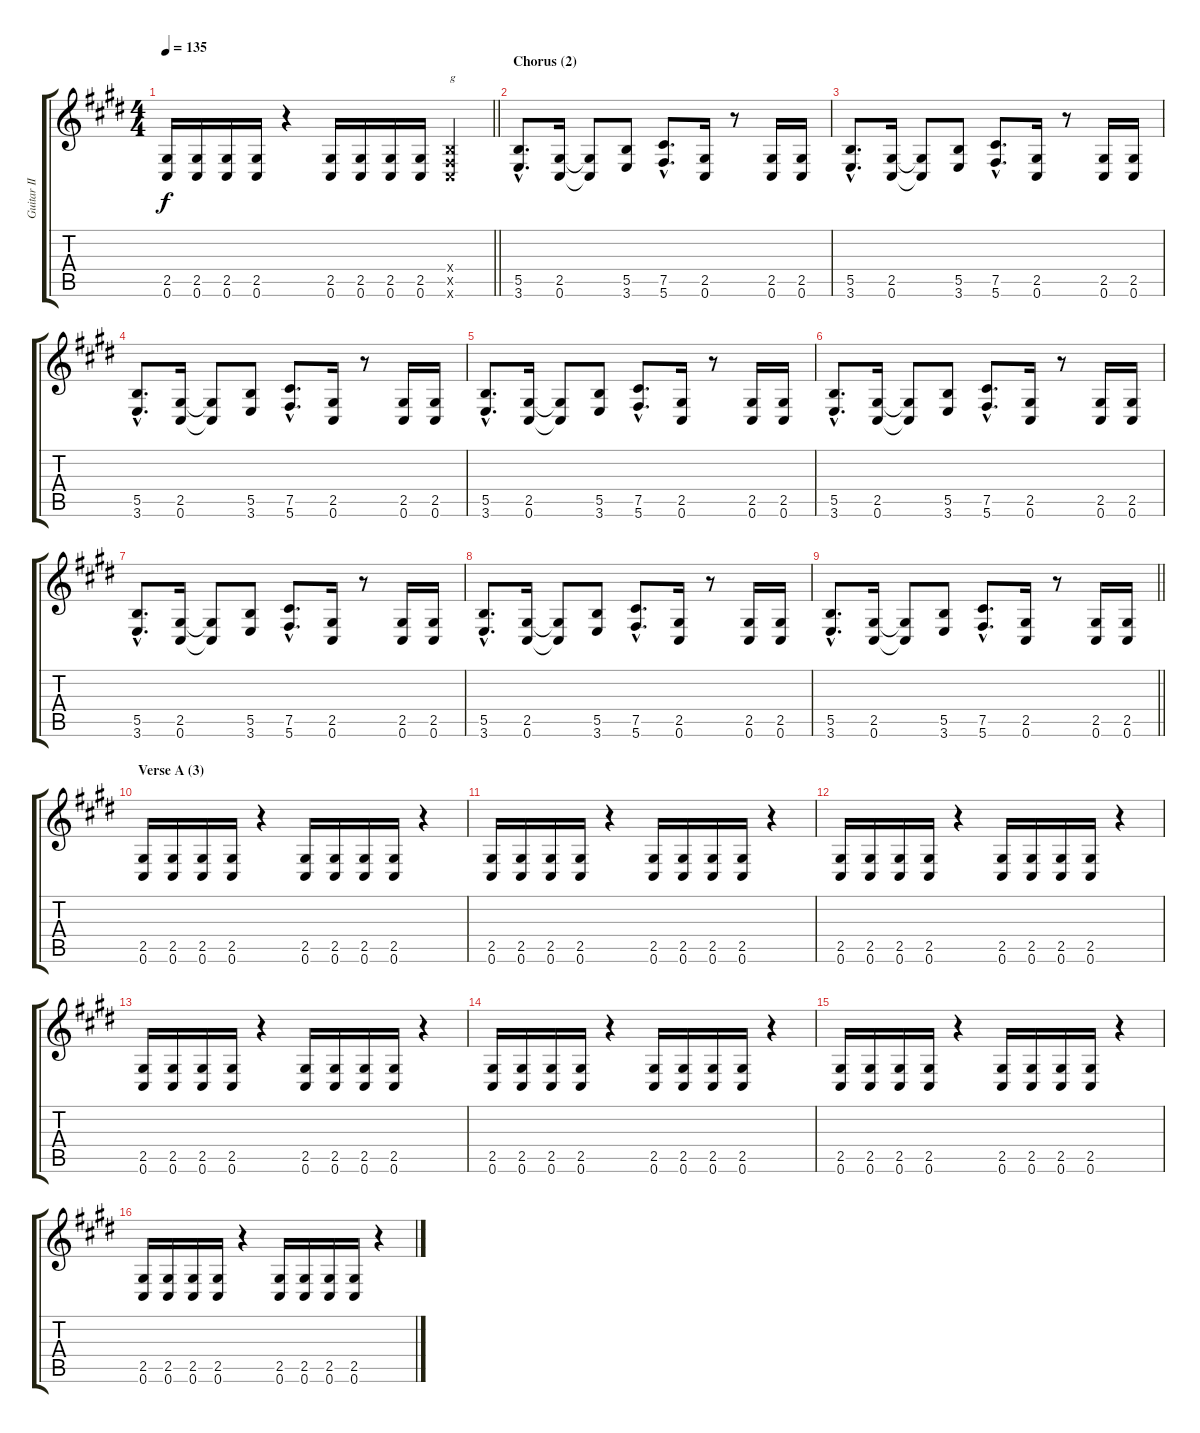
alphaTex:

\track ("Guitar II" "Guitar II") {instrument distortionguitar}
\staff {score tabs}
\tuning (Db4 Ab3 E3 B2 Gb2 Db2) {hide}
\ts (4 4)
\tempo 135
\clef g2
\barLineRight lightlight
\ks c#minor
(2.5 0.6).16{dy f} (2.5 0.6).16 (2.5 0.6).16 (2.5 0.6).16 r.4 (2.5 0.6).16 (2.5 0.6).16 (2.5 0.6).16 (2.5 0.6).16 (0.4{x} 0.5{x} 0.6{x}).4{txt "g"} |
\section ("" "Chorus (2)")
(5.5{hac} 3.6{hac}).8{d} (2.5 0.6).16 (2.5{t} 0.6{t}).8 (5.5 3.6).8 (7.5{hac} 5.6{hac}).8{d} (2.5 0.6).16 r.8 (2.5 0.6).16 (2.5 0.6).16 |
(5.5{hac} 3.6{hac}).8{d} (2.5 0.6).16 (2.5{t} 0.6{t}).8 (5.5 3.6).8 (7.5{hac} 5.6{hac}).8{d} (2.5 0.6).16 r.8 (2.5 0.6).16 (2.5 0.6).16 |
(5.5{hac} 3.6{hac}).8{d} (2.5 0.6).16 (2.5{t} 0.6{t}).8 (5.5 3.6).8 (7.5{hac} 5.6{hac}).8{d} (2.5 0.6).16 r.8 (2.5 0.6).16 (2.5 0.6).16 |
(5.5{hac} 3.6{hac}).8{d} (2.5 0.6).16 (2.5{t} 0.6{t}).8 (5.5 3.6).8 (7.5{hac} 5.6{hac}).8{d} (2.5 0.6).16 r.8 (2.5 0.6).16 (2.5 0.6).16 |
(5.5{hac} 3.6{hac}).8{d} (2.5 0.6).16 (2.5{t} 0.6{t}).8 (5.5 3.6).8 (7.5{hac} 5.6{hac}).8{d} (2.5 0.6).16 r.8 (2.5 0.6).16 (2.5 0.6).16 |
(5.5{hac} 3.6{hac}).8{d} (2.5 0.6).16 (2.5{t} 0.6{t}).8 (5.5 3.6).8 (7.5{hac} 5.6{hac}).8{d} (2.5 0.6).16 r.8 (2.5 0.6).16 (2.5 0.6).16 |
(5.5{hac} 3.6{hac}).8{d} (2.5 0.6).16 (2.5{t} 0.6{t}).8 (5.5 3.6).8 (7.5{hac} 5.6{hac}).8{d} (2.5 0.6).16 r.8 (2.5 0.6).16 (2.5 0.6).16 |
\barLineRight lightlight
(5.5{hac} 3.6{hac}).8{d} (2.5 0.6).16 (2.5{t} 0.6{t}).8 (5.5 3.6).8 (7.5{hac} 5.6{hac}).8{d} (2.5 0.6).16 r.8 (2.5 0.6).16 (2.5 0.6).16 |
\section ("" "Verse A (3)")
(2.5 0.6).16 (2.5 0.6).16 (2.5 0.6).16 (2.5 0.6).16 r.4 (2.5 0.6).16 (2.5 0.6).16 (2.5 0.6).16 (2.5 0.6).16 r.4 |
(2.5 0.6).16 (2.5 0.6).16 (2.5 0.6).16 (2.5 0.6).16 r.4 (2.5 0.6).16 (2.5 0.6).16 (2.5 0.6).16 (2.5 0.6).16 r.4 |
(2.5 0.6).16 (2.5 0.6).16 (2.5 0.6).16 (2.5 0.6).16 r.4 (2.5 0.6).16 (2.5 0.6).16 (2.5 0.6).16 (2.5 0.6).16 r.4 |
(2.5 0.6).16 (2.5 0.6).16 (2.5 0.6).16 (2.5 0.6).16 r.4 (2.5 0.6).16 (2.5 0.6).16 (2.5 0.6).16 (2.5 0.6).16 r.4 |
(2.5 0.6).16 (2.5 0.6).16 (2.5 0.6).16 (2.5 0.6).16 r.4 (2.5 0.6).16 (2.5 0.6).16 (2.5 0.6).16 (2.5 0.6).16 r.4 |
(2.5 0.6).16 (2.5 0.6).16 (2.5 0.6).16 (2.5 0.6).16 r.4 (2.5 0.6).16 (2.5 0.6).16 (2.5 0.6).16 (2.5 0.6).16 r.4 |
(2.5 0.6).16 (2.5 0.6).16 (2.5 0.6).16 (2.5 0.6).16 r.4 (2.5 0.6).16 (2.5 0.6).16 (2.5 0.6).16 (2.5 0.6).16 r.4
